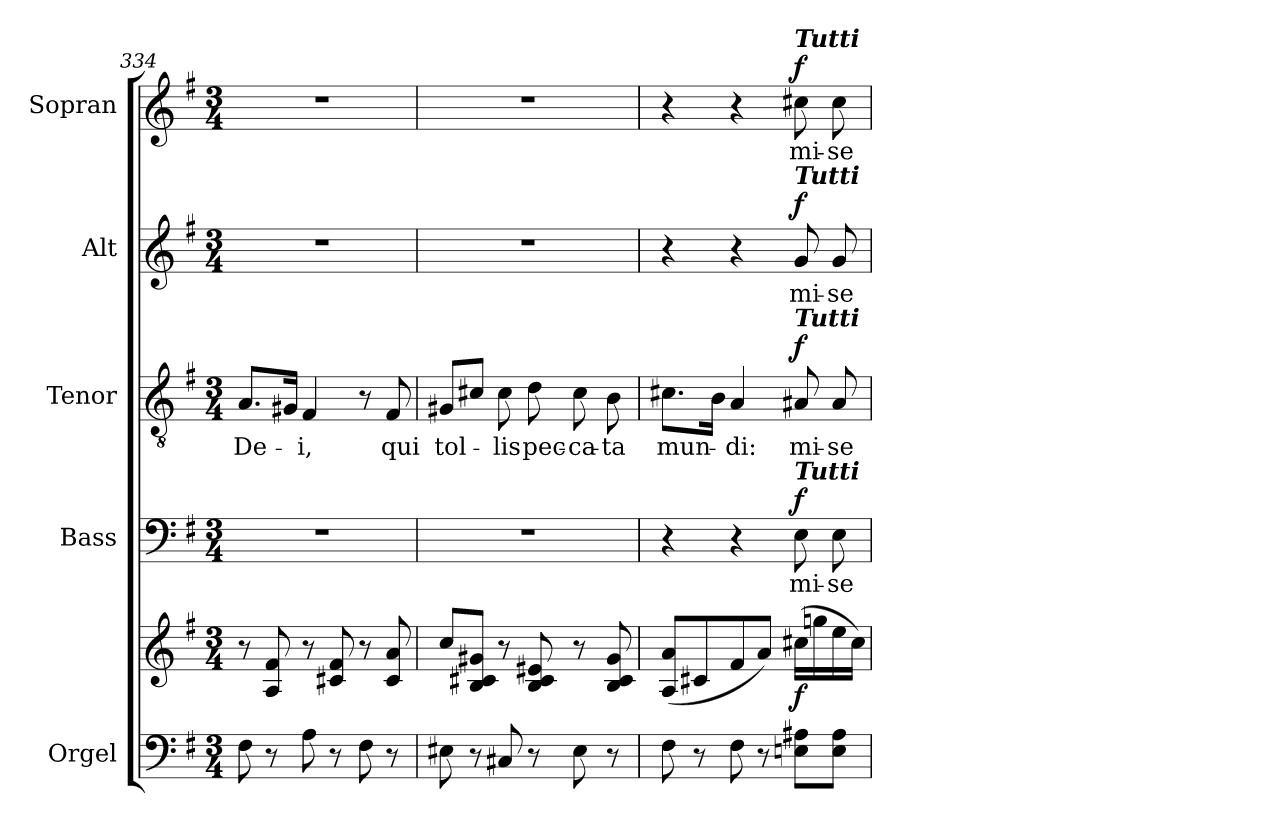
**kern	**kern	**dynam	**kern	**text	**dynam	**kern	**text	**dynam	**kern	**text	**dynam	**kern	**text	**dynam
*part5	*part5	*part5	*part4	*part4	*part4	*part3	*part3	*part3	*part2	*part2	*part2	*part1	*part1	*part1
*staff6	*staff5	*staff5/6	*staff4	*staff4	*staff4	*staff3	*staff3	*staff3	*staff2	*staff2	*staff2	*staff1	*staff1	*staff1
*I"Orgel	*	*	*I"Bass	*	*	*I"Tenor	*	*	*I"Alt	*	*	*I"Sopran	*	*
*I'Org.	*	*	*I'B.	*	*	*I'T.	*	*	*I'A.	*	*	*I'S.	*	*
*clefF4	*clefG2	*	*clefF4	*	*	*clefGv2	*	*	*clefG2	*	*	*clefG2	*	*
*k[f#]	*k[f#]	*	*k[f#]	*	*	*k[f#]	*	*	*k[f#]	*	*	*k[f#]	*	*
*G:	*G:	*	*G:	*	*	*G:	*	*	*G:	*	*	*G:	*	*
*M3/4	*M3/4	*	*M3/4	*	*	*M3/4	*	*	*M3/4	*	*	*M3/4	*	*
=334	=334	=334	=334	=334	=334	=334	=334	=334	=334	=334	=334	=334	=334	=334
!	!	!	!	!	!	!	!LO:LY:b	!	!	!	!	!	!	!
8F#\	8r	.	2.r	.	.	8.A/L	De-	.	2.r	.	.	2.r	.	.
8r	8A/ 8f#/	.	.	.	.	.	.	.	.	.	.	.	.	.
.	.	.	.	.	.	16G#X/Jk	.	.	.	.	.	.	.	.
!	!	!	!	!	!	!	!LO:LY:b	!	!	!	!	!	!	!
8A\	8r	.	.	.	.	4F#/	-i,	.	.	.	.	.	.	.
8r	8c#X/ 8f#/	.	.	.	.	.	.	.	.	.	.	.	.	.
8F#\	8r	.	.	.	.	8r	.	.	.	.	.	.	.	.
!	!	!	!	!	!	!	!LO:LY:b	!	!	!	!	!	!	!
8r	8c#/ 8a/	.	.	.	.	8F#/	qui	.	.	.	.	.	.	.
=335	=335	=335	=335	=335	=335	=335	=335	=335	=335	=335	=335	=335	=335	=335
!	!	!	!	!	!	!	!LO:LY:b	!	!	!	!	!	!	!
8E#X\	8cc/L	.	2.r	.	.	8G#X/L	tol-	.	2.r	.	.	2.r	.	.
8r	8B/ 8c#X/ 8g#X/J	.	.	.	.	8c#X/J	.	.	.	.	.	.	.	.
!	!	!	!	!	!	!	!LO:LY:b	!	!	!	!	!	!	!
8C#X/	8r	.	.	.	.	8c#\	-lis	.	.	.	.	.	.	.
!	!	!	!	!	!	!	!LO:LY:b	!	!	!	!	!	!	!
8r	8B/ 8c#/ 8e#X/	.	.	.	.	8d\	pec-	.	.	.	.	.	.	.
!	!	!	!	!	!	!	!LO:LY:b	!	!	!	!	!	!	!
8E#\	8r	.	.	.	.	8c#\	-ca-	.	.	.	.	.	.	.
!	!	!	!	!	!	!	!LO:LY:b	!	!	!	!	!	!	!
8r	8B/ 8c#/ 8g#/	.	.	.	.	8B\	-ta	.	.	.	.	.	.	.
=336	=336	=336	=336	=336	=336	=336	=336	=336	=336	=336	=336	=336	=336	=336
!	!	!	!	!	!	!	!LO:LY:b	!	!	!	!	!	!	!
8F#\	(<8A/ 8a/L	.	4r	.	.	8.c#X\L	mun-	.	4r	.	.	4r	.	.
8r	8c#X/	.	.	.	.	.	.	.	.	.	.	.	.	.
.	.	.	.	.	.	16B\Jk	.	.	.	.	.	.	.	.
!	!	!	!	!	!	!	!LO:LY:b	!	!	!	!	!	!	!
8F#\	8f#/	.	4r	.	.	4A/	-di:	.	4r	.	.	4r	.	.
8r	8a/J)	.	.	.	.	.	.	.	.	.	.	.	.	.
!	!	!	!	!	!	!	!	!	!	!	!	!LO:TX:a:Bi:t=Tutti	!	!
!	!	!	!	!	!	!	!	!	!LO:TX:a:Bi:t=Tutti	!	!	!	!	!
!	!	!	!	!	!	!LO:TX:a:Bi:t=Tutti	!	!	!	!	!	!	!	!
!	!	!	!LO:TX:a:Bi:t=Tutti	!	!	!	!	!	!	!	!	!	!	!
!	!	!LO:DY:b	!	!LO:LY:b	!LO:DY:a	!	!LO:LY:b	!LO:DY:a	!	!LO:LY:b	!LO:DY:a	!	!LO:LY:b	!LO:DY:a
8En\ 8A#X\L	(>16cc#X\LL	f	8E\	mi-	f	8A#X/	mi-	f	8g/	mi-	f	8cc#X\	mi-	f
.	16ggn\	.	.	.	.	.	.	.	.	.	.	.	.	.
!	!	!	!	!LO:LY:b	!	!	!LO:LY:b	!	!	!LO:LY:b	!	!	!LO:LY:b	!
8E\ 8A#\J	16ee\	.	8E\	-se-	.	8A#/	-se-	.	8g/	-se-	.	8cc#\	-se-	.
.	16cc#\JJ)	.	.	.	.	.	.	.	.	.	.	.	.	.
=	=	=	=	=	=	=	=	=	=	=	=	=	=	=
*-	*-	*-	*-	*-	*-	*-	*-	*-	*-	*-	*-	*-	*-	*-
